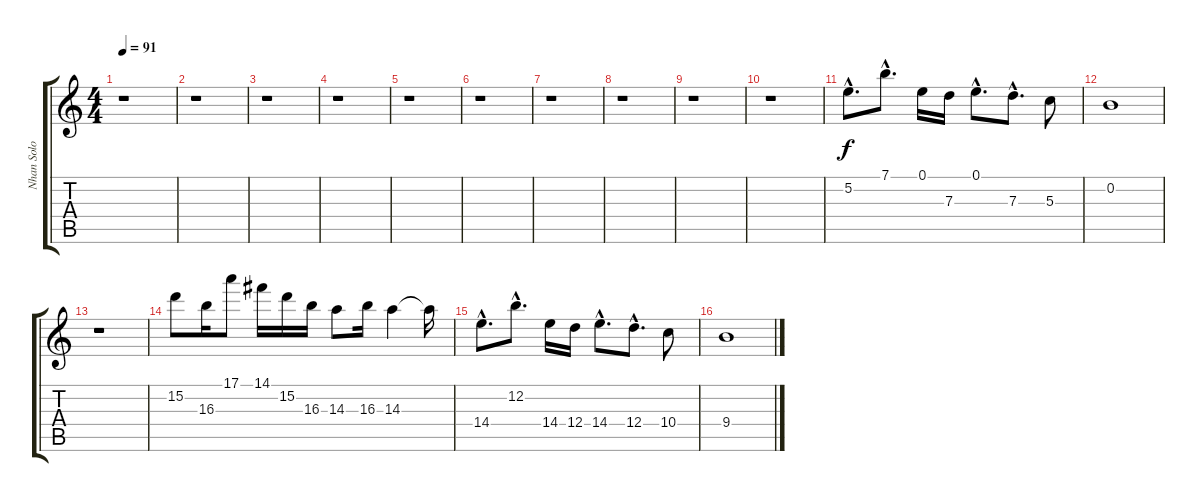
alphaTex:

\track ("Nhan Solo" "Nhan Solo") {instrument overdrivenguitar}
\staff {score tabs}
\tuning (E4 B3 G3 D3 A2 E2) {hide}
\ts (4 4)
\tempo 91
\clef g2
\ks c
r.1{dy f instrument overdrivenguitar} |
r.1 |
r.1 |
r.1 |
r.1 |
r.1 |
r.1 |
r.1 |
r.1 |
r.1 |
5.2{hac}.8{d} 7.1{hac}.8{d} 0.1.16 7.3.16 0.1{hac}.8{d} 7.3{hac}.8{d} 5.3.8 |
0.2.1 |
r.1 |
15.2.8 16.3.16 17.1.8 14.1.16 15.2.16 16.3.16 14.3.8 16.3.16 14.3.4 14.3{t}.16 |
14.4{hac}.8{d} 12.2{hac}.8{d} 14.4.16 12.4.16 14.4{hac}.8{d} 12.4{hac}.8{d} 10.4.8 |
9.4.1
